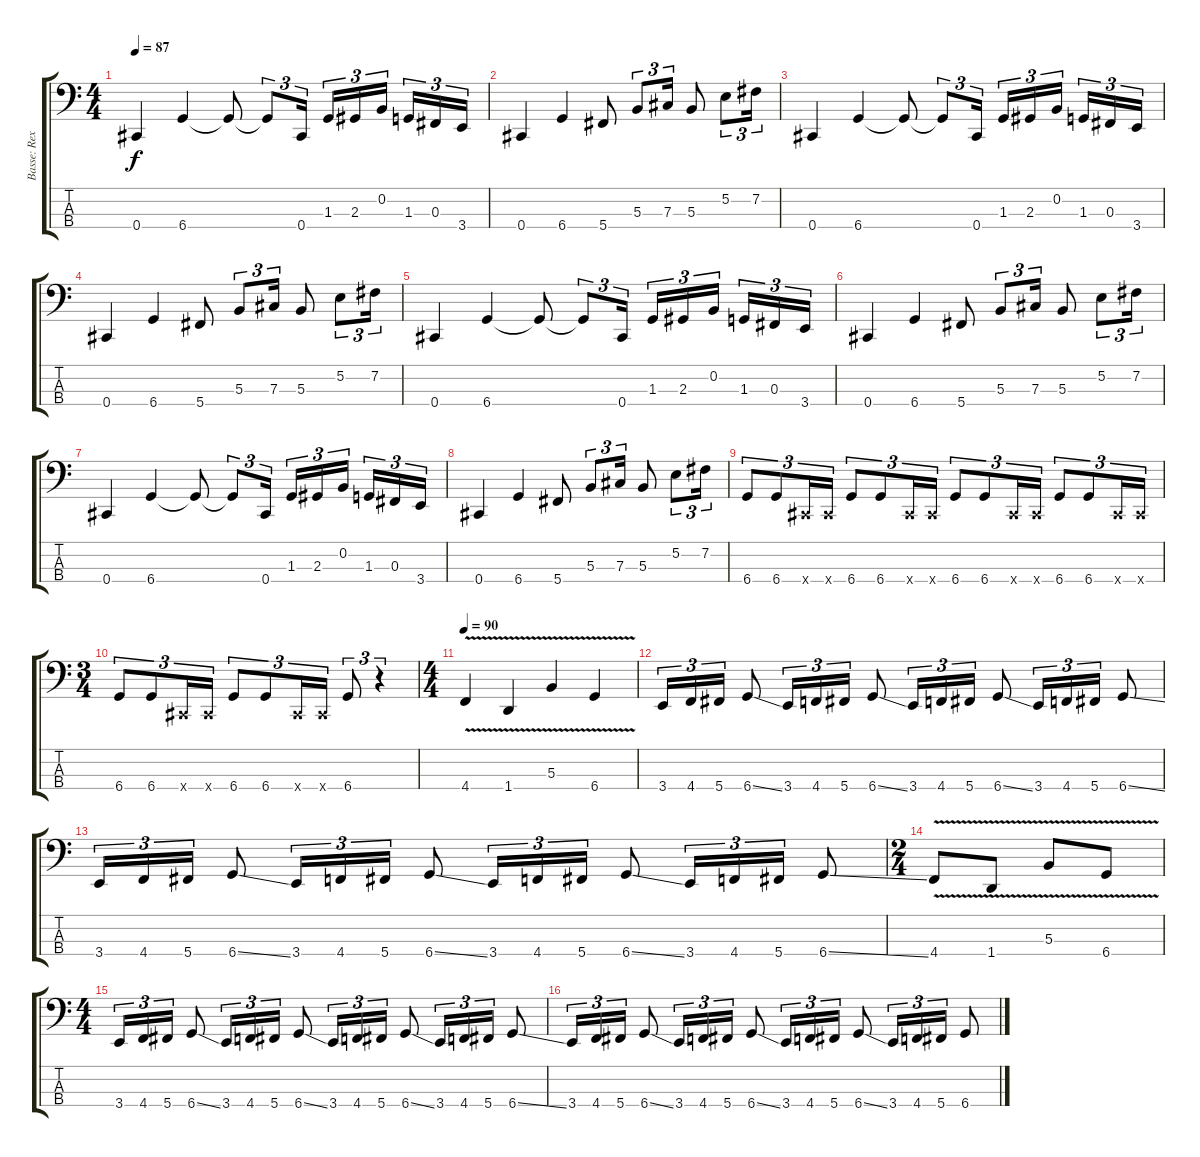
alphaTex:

\track ("Basse: Rex" "Basse: Rex") {instrument electricbassfinger}
\staff {score tabs}
\tuning (E2 B1 Gb1 Db1) {hide}
\ts (4 4)
\tempo 87
\clef f4
\ks c
0.4.4{dy f} 6.4.4 6.4{t}.8 6.4{t}.8{tu (3 2)} 0.4.16{tu (3 2)} 1.3.16{tu (3 2)} 2.3.16{tu (3 2)} 0.2.16{tu (3 2)} 1.3.16{tu (3 2)} 0.3.16{tu (3 2)} 3.4.16{tu (3 2)} |
0.4.4 6.4.4 5.4.8 5.3.8{tu (3 2)} 7.3.16{tu (3 2)} 5.3.8 5.2.8{tu (3 2)} 7.2.16{tu (3 2)} |
0.4.4 6.4.4 6.4{t}.8 6.4{t}.8{tu (3 2)} 0.4.16{tu (3 2)} 1.3.16{tu (3 2)} 2.3.16{tu (3 2)} 0.2.16{tu (3 2)} 1.3.16{tu (3 2)} 0.3.16{tu (3 2)} 3.4.16{tu (3 2)} |
0.4.4 6.4.4 5.4.8 5.3.8{tu (3 2)} 7.3.16{tu (3 2)} 5.3.8 5.2.8{tu (3 2)} 7.2.16{tu (3 2)} |
0.4.4 6.4.4 6.4{t}.8 6.4{t}.8{tu (3 2)} 0.4.16{tu (3 2)} 1.3.16{tu (3 2)} 2.3.16{tu (3 2)} 0.2.16{tu (3 2)} 1.3.16{tu (3 2)} 0.3.16{tu (3 2)} 3.4.16{tu (3 2)} |
0.4.4 6.4.4 5.4.8 5.3.8{tu (3 2)} 7.3.16{tu (3 2)} 5.3.8 5.2.8{tu (3 2)} 7.2.16{tu (3 2)} |
0.4.4 6.4.4 6.4{t}.8 6.4{t}.8{tu (3 2)} 0.4.16{tu (3 2)} 1.3.16{tu (3 2)} 2.3.16{tu (3 2)} 0.2.16{tu (3 2)} 1.3.16{tu (3 2)} 0.3.16{tu (3 2)} 3.4.16{tu (3 2)} |
0.4.4 6.4.4 5.4.8 5.3.8{tu (3 2)} 7.3.16{tu (3 2)} 5.3.8 5.2.8{tu (3 2)} 7.2.16{tu (3 2)} |
6.4.8{tu (3 2)} 6.4.8{tu (3 2)} 0.4{x}.16{tu (3 2)} 0.4{x}.16{tu (3 2)} 6.4.8{tu (3 2)} 6.4.8{tu (3 2)} 0.4{x}.16{tu (3 2)} 0.4{x}.16{tu (3 2)} 6.4.8{tu (3 2)} 6.4.8{tu (3 2)} 0.4{x}.16{tu (3 2)} 0.4{x}.16{tu (3 2)} 6.4.8{tu (3 2)} 6.4.8{tu (3 2)} 0.4{x}.16{tu (3 2)} 0.4{x}.16{tu (3 2)} |
\ts (3 4)
6.4.8{tu (3 2)} 6.4.8{tu (3 2)} 0.4{x}.16{tu (3 2)} 0.4{x}.16{tu (3 2)} 6.4.8{tu (3 2)} 6.4.8{tu (3 2)} 0.4{x}.16{tu (3 2)} 0.4{x}.16{tu (3 2)} 6.4.8{tu (3 2)} r.4{tu (3 2)} |
\ts (4 4)
\tempo 90
4.4{v}.4 1.4{v}.4 5.3{v}.4 6.4{v}.4 |
3.4.16{tu (3 2)} 4.4.16{tu (3 2)} 5.4.16{tu (3 2)} 6.4{ss}.8 3.4.16{tu (3 2)} 4.4.16{tu (3 2)} 5.4.16{tu (3 2)} 6.4{ss}.8 3.4.16{tu (3 2)} 4.4.16{tu (3 2)} 5.4.16{tu (3 2)} 6.4{ss}.8 3.4.16{tu (3 2)} 4.4.16{tu (3 2)} 5.4.16{tu (3 2)} 6.4{ss}.8 |
3.4.16{tu (3 2)} 4.4.16{tu (3 2)} 5.4.16{tu (3 2)} 6.4{ss}.8 3.4.16{tu (3 2)} 4.4.16{tu (3 2)} 5.4.16{tu (3 2)} 6.4{ss}.8 3.4.16{tu (3 2)} 4.4.16{tu (3 2)} 5.4.16{tu (3 2)} 6.4{ss}.8 3.4.16{tu (3 2)} 4.4.16{tu (3 2)} 5.4.16{tu (3 2)} 6.4{ss}.8 |
\ts (2 4)
4.4{v}.8 1.4{v}.8 5.3{v}.8 6.4{v}.8 |
\ts (4 4)
3.4.16{tu (3 2)} 4.4.16{tu (3 2)} 5.4.16{tu (3 2)} 6.4{ss}.8 3.4.16{tu (3 2)} 4.4.16{tu (3 2)} 5.4.16{tu (3 2)} 6.4{ss}.8 3.4.16{tu (3 2)} 4.4.16{tu (3 2)} 5.4.16{tu (3 2)} 6.4{ss}.8 3.4.16{tu (3 2)} 4.4.16{tu (3 2)} 5.4.16{tu (3 2)} 6.4{ss}.8 |
3.4.16{tu (3 2)} 4.4.16{tu (3 2)} 5.4.16{tu (3 2)} 6.4{ss}.8 3.4.16{tu (3 2)} 4.4.16{tu (3 2)} 5.4.16{tu (3 2)} 6.4{ss}.8 3.4.16{tu (3 2)} 4.4.16{tu (3 2)} 5.4.16{tu (3 2)} 6.4{ss}.8 3.4.16{tu (3 2)} 4.4.16{tu (3 2)} 5.4.16{tu (3 2)} 6.4{ss}.8
